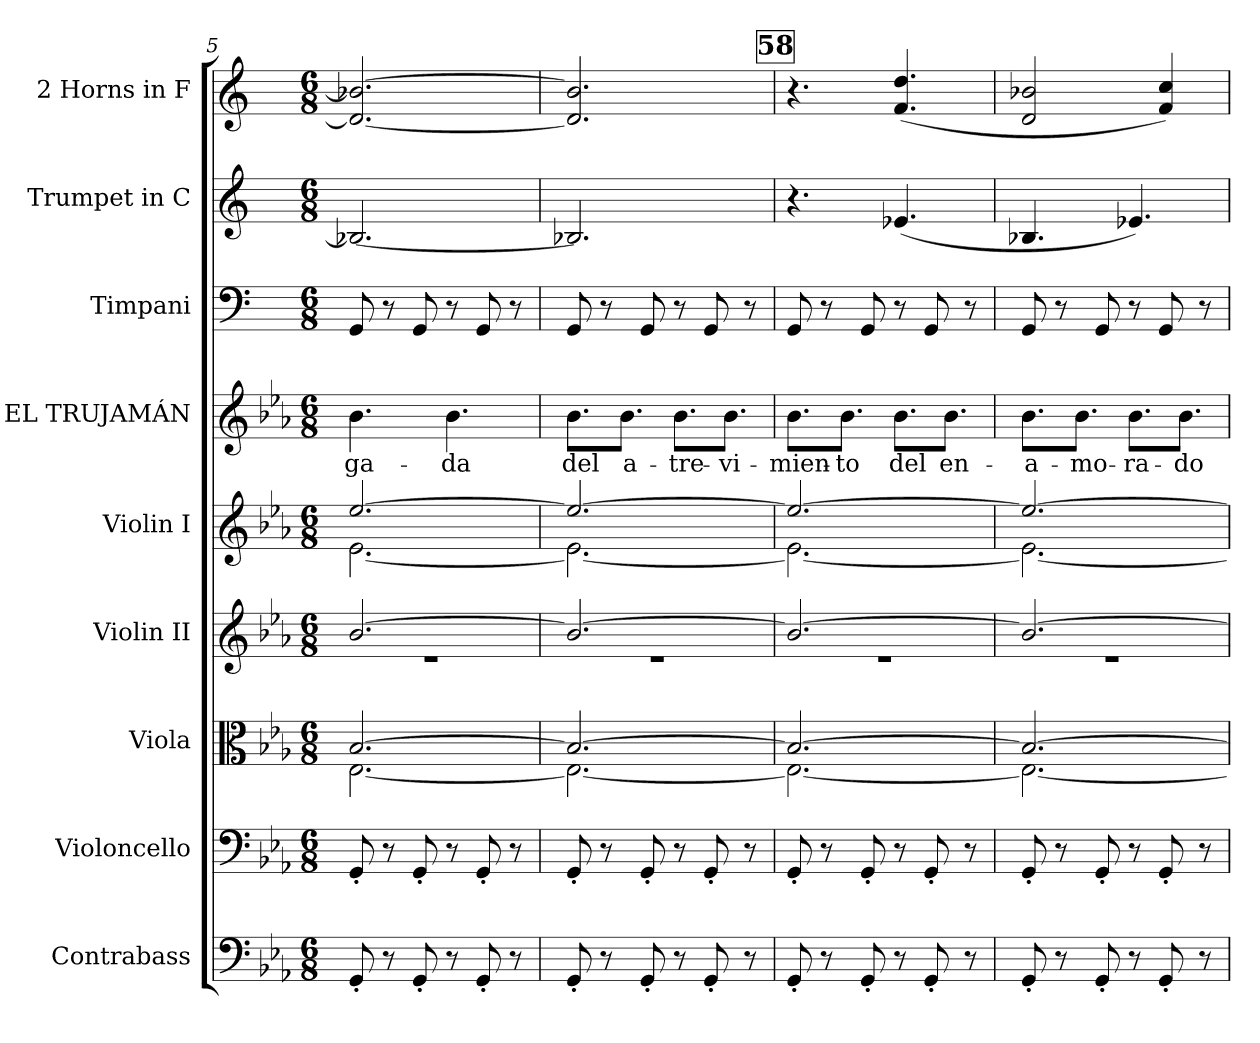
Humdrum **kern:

**kern	**kern	**kern	**kern	**kern	**kern	**text	**kern	**kern	**kern
*part9	*part8	*part7	*part6	*part5	*part4	*part4	*part3	*part2	*part1
*staff9	*staff8	*staff7	*staff6	*staff5	*staff4	*staff4	*staff3	*staff2	*staff1
*I"Contrabass	*I"Violoncello	*I"Viola	*I"Violin II	*I"Violin I	*I"EL TRUJAMÁN	*	*I"Timpani	*I"Trumpet in C	*I"2 Horns in F
*I'Cb.	*I'Vc.	*I'Vla.	*I'Vln. II	*I'Vln. I	*	*	*I'Timp.	*	*I'Hn.
*clefF4	*clefF4	*clefC3	*clefG2	*clefG2	*clefG2	*	*clefF4	*clefG2	*clefG2
*ITrd7c12	*	*	*	*	*	*	*	*	*ITrd4c7
*k[b-e-a-]	*k[b-e-a-]	*k[b-e-a-]	*k[b-e-a-]	*k[b-e-a-]	*k[b-e-a-]	*	*k[]	*k[]	*k[b-]
*E-:	*E-:	*E-:	*E-:	*E-:	*E-:	*	*C:	*	*F:
*M6/8	*M6/8	*M6/8	*M6/8	*M6/8	*M6/8	*	*M6/8	*M6/8	*M6/8
=5	=5	=5	=5	=5	=5	=5	=5	=5	=5
*	*	*^	*^	*^	*	*	*	*	*
8GGG'	8GG'	[2.B-	[2.E-	[2.b-	2.r	[2.ee-	[2.e-	4.b-	-ga-	8GG	2.B-X_	2.G_ 2.e-X_
8r	8r	.	.	.	.	.	.	.	.	8r	.	.
8GGG'	8GG'	.	.	.	.	.	.	.	.	8GG	.	.
8r	8r	.	.	.	.	.	.	4.b-	-da	8r	.	.
8GGG'	8GG'	.	.	.	.	.	.	.	.	8GG	.	.
8r	8r	.	.	.	.	.	.	.	.	8r	.	.
=6	=6	=6	=6	=6	=6	=6	=6	=6	=6	=6	=6	=6
8GGG'	8GG'	2.B-_	2.E-_	2.b-_	2.r	2.ee-_	2.e-_	8.b-\L	del	8GG	2.B-X]	2.G] 2.e-]
8r	8r	.	.	.	.	.	.	.	.	8r	.	.
.	.	.	.	.	.	.	.	8.b-\J	a-	.	.	.
8GGG'	8GG'	.	.	.	.	.	.	.	.	8GG	.	.
8r	8r	.	.	.	.	.	.	8.b-\L	-tre-	8r	.	.
8GGG'	8GG'	.	.	.	.	.	.	.	.	8GG	.	.
.	.	.	.	.	.	.	.	8.b-\J	-vi-	.	.	.
8r	8r	.	.	.	.	.	.	.	.	8r	.	.
!!LO:REH:place=s1:t=58
=7	=7	=7	=7	=7	=7	=7	=7	=7	=7	=7	=7	=7
8GGG'	8GG'	2.B-_	2.E-_	2.b-_	2.r	2.ee-_	2.e-_	8.b-\L	-mien-	8GG	4.r	4.r
8r	8r	.	.	.	.	.	.	.	.	8r	.	.
.	.	.	.	.	.	.	.	8.b-\J	-to	.	.	.
8GGG'	8GG'	.	.	.	.	.	.	.	.	8GG	.	.
8r	8r	.	.	.	.	.	.	8.b-\L	del	8r	(4.e-X	(4.B- 4.g
8GGG'	8GG'	.	.	.	.	.	.	.	.	8GG	.	.
.	.	.	.	.	.	.	.	8.b-\J	en-	.	.	.
8r	8r	.	.	.	.	.	.	.	.	8r	.	.
=8	=8	=8	=8	=8	=8	=8	=8	=8	=8	=8	=8	=8
8GGG'	8GG'	2.B-_	2.E-_	2.b-_	2.r	2.ee-_	2.e-_	8.b-\L	-a-	8GG	4.B-X	2G 2e-X
8r	8r	.	.	.	.	.	.	.	.	8r	.	.
.	.	.	.	.	.	.	.	8.b-\J	-mo-	.	.	.
8GGG'	8GG'	.	.	.	.	.	.	.	.	8GG	.	.
8r	8r	.	.	.	.	.	.	8.b-\L	-ra-	8r	4.e-X)	.
8GGG'	8GG'	.	.	.	.	.	.	.	.	8GG	.	4B- 4f)
.	.	.	.	.	.	.	.	8.b-\J	-do	.	.	.
8r	8r	.	.	.	.	.	.	.	.	8r	.	.
*	*	*v	*v	*	*	*v	*v	*	*	*	*	*
*	*	*	*v	*v	*	*	*	*	*	*
=	=	=	=	=	=	=	=	=	=
*-	*-	*-	*-	*-	*-	*-	*-	*-	*-
